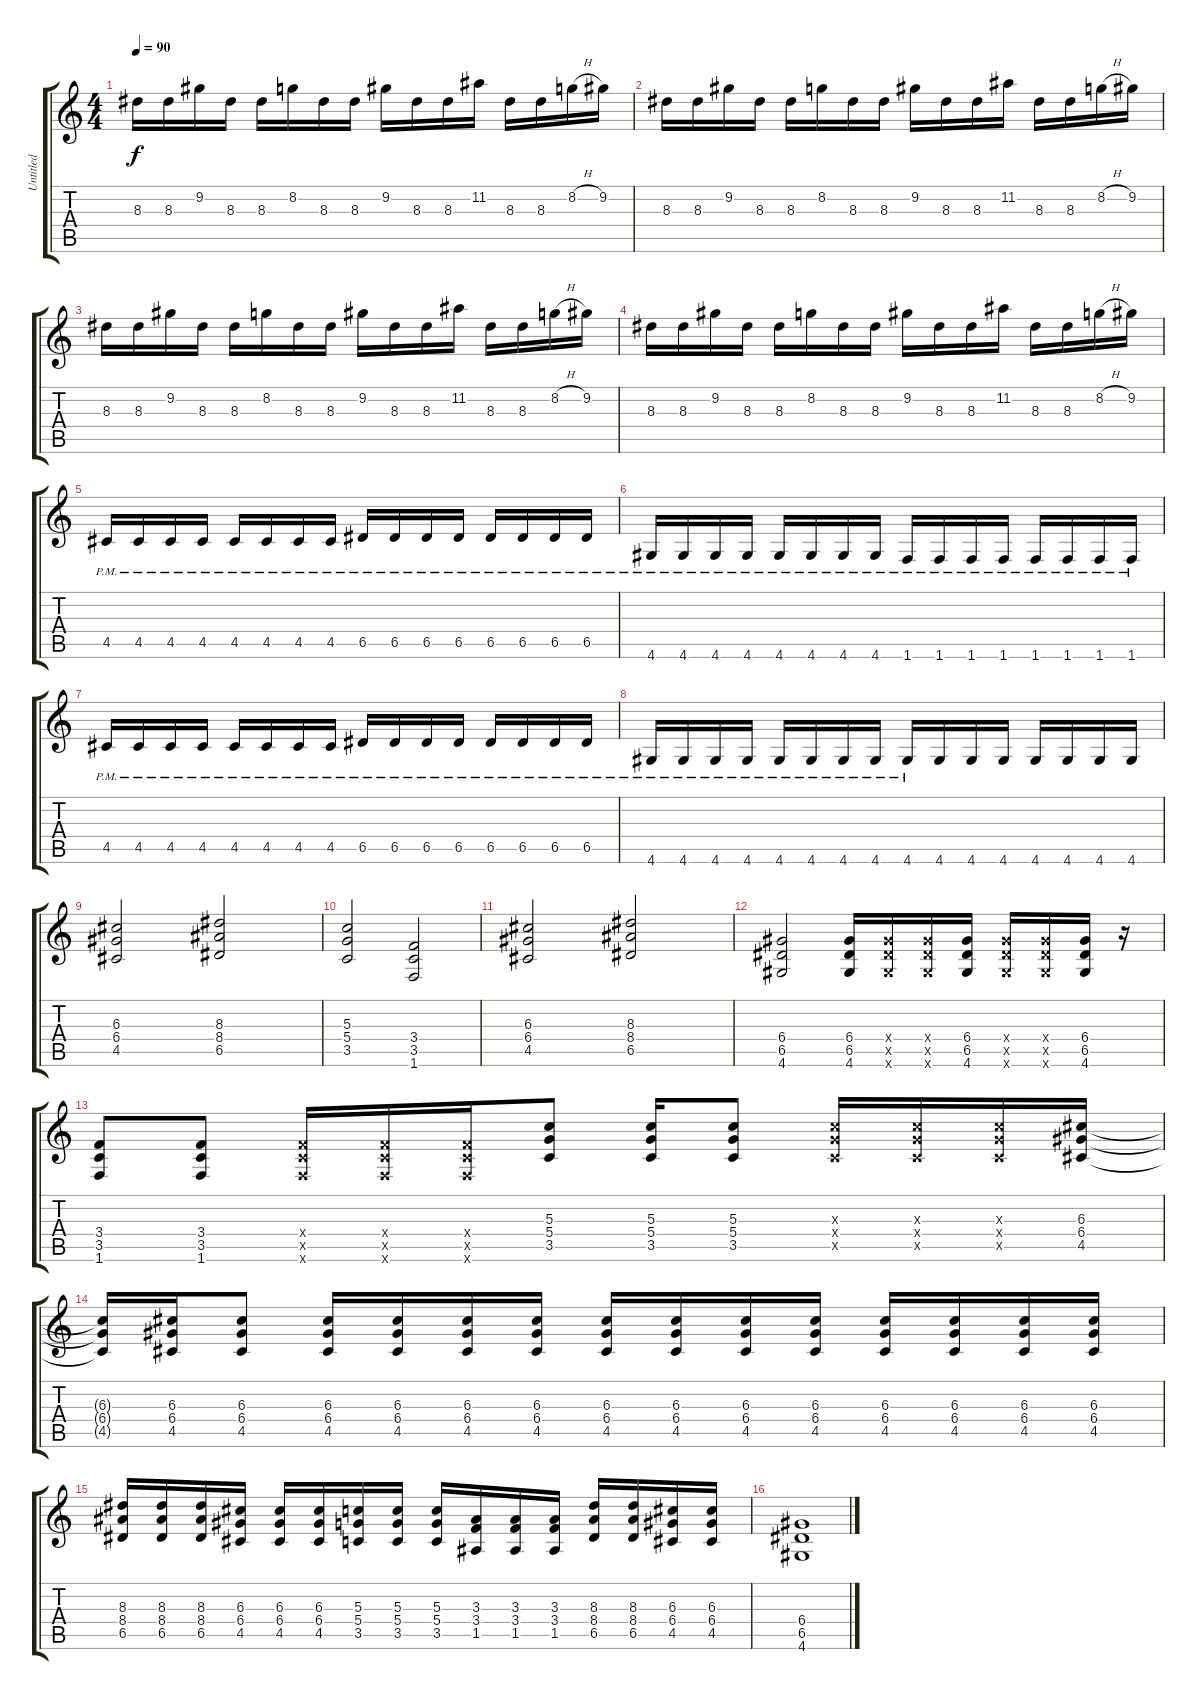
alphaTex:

\track ("Untitled" "Untitled") {instrument distortionguitar}
\staff {score tabs}
\tuning (E4 B3 G3 D3 A2 E2) {hide}
\ts (4 4)
\tempo 90
\clef g2
\ks c
8.3.16{dy f instrument distortionguitar} 8.3.16 9.2.16 8.3.16 8.3.16 8.2.16 8.3.16 8.3.16 9.2.16 8.3.16 8.3.16 11.2.16 8.3.16 8.3.16 8.2{h}.16 9.2.16 |
8.3.16 8.3.16 9.2.16 8.3.16 8.3.16 8.2.16 8.3.16 8.3.16 9.2.16 8.3.16 8.3.16 11.2.16 8.3.16 8.3.16 8.2{h}.16 9.2.16 |
8.3.16 8.3.16 9.2.16 8.3.16 8.3.16 8.2.16 8.3.16 8.3.16 9.2.16 8.3.16 8.3.16 11.2.16 8.3.16 8.3.16 8.2{h}.16 9.2.16 |
8.3.16 8.3.16 9.2.16 8.3.16 8.3.16 8.2.16 8.3.16 8.3.16 9.2.16 8.3.16 8.3.16 11.2.16 8.3.16 8.3.16 8.2{h}.16 9.2.16 |
4.5{pm}.16 4.5{pm}.16 4.5{pm}.16 4.5{pm}.16 4.5{pm}.16 4.5{pm}.16 4.5{pm}.16 4.5{pm}.16 6.5{pm}.16 6.5{pm}.16 6.5{pm}.16 6.5{pm}.16 6.5{pm}.16 6.5{pm}.16 6.5{pm}.16 6.5{pm}.16 |
4.6{pm}.16 4.6{pm}.16 4.6{pm}.16 4.6{pm}.16 4.6{pm}.16 4.6{pm}.16 4.6{pm}.16 4.6{pm}.16 1.6{pm}.16 1.6{pm}.16 1.6{pm}.16 1.6{pm}.16 1.6{pm}.16 1.6{pm}.16 1.6{pm}.16 1.6{pm}.16 |
4.5{pm}.16 4.5{pm}.16 4.5{pm}.16 4.5{pm}.16 4.5{pm}.16 4.5{pm}.16 4.5{pm}.16 4.5{pm}.16 6.5{pm}.16 6.5{pm}.16 6.5{pm}.16 6.5{pm}.16 6.5{pm}.16 6.5{pm}.16 6.5{pm}.16 6.5{pm}.16 |
4.6{pm}.16 4.6{pm}.16 4.6{pm}.16 4.6{pm}.16 4.6{pm}.16 4.6{pm}.16 4.6{pm}.16 4.6{pm}.16 4.6{pm}.16 4.6.16 4.6.16 4.6.16 4.6.16 4.6.16 4.6.16 4.6.16 |
(6.3 6.4 4.5).2 (8.3 8.4 6.5).2 |
(5.3 5.4 3.5).2 (3.4 3.5 1.6).2 |
(6.3 6.4 4.5).2 (8.3 8.4 6.5).2 |
(6.4 6.5 4.6).2 (6.4 6.5 4.6).16 (6.4{x} 6.5{x} 4.6{x}).16 (6.4{x} 6.5{x} 4.6{x}).16 (6.4 6.5 4.6).16 (6.4{x} 6.5{x} 4.6{x}).16 (6.4{x} 6.5{x} 4.6{x}).16 (6.4 6.5 4.6).16 r.16 |
(3.4 3.5 1.6).8 (3.4 3.5 1.6).8 (3.4{x} 3.5{x} 1.6{x}).16 (3.4{x} 3.5{x} 1.6{x}).16 (3.4{x} 3.5{x} 1.6{x}).16 (5.3 5.4 3.5).8 (5.3 5.4 3.5).16 (5.3 5.4 3.5).8 (5.3{x} 5.4{x} 3.5{x}).16 (5.3{x} 5.4{x} 3.5{x}).16 (5.3{x} 5.4{x} 3.5{x}).16 (6.3 6.4 4.5).16 |
(6.3{t} 6.4{t} 4.5{t}).16 (6.3 6.4 4.5).16 (6.3 6.4 4.5).8 (6.3 6.4 4.5).16 (6.3 6.4 4.5).16 (6.3 6.4 4.5).16 (6.3 6.4 4.5).16 (6.3 6.4 4.5).16 (6.3 6.4 4.5).16 (6.3 6.4 4.5).16 (6.3 6.4 4.5).16 (6.3 6.4 4.5).16 (6.3 6.4 4.5).16 (6.3 6.4 4.5).16 (6.3 6.4 4.5).16 |
(8.3 8.4 6.5).16 (8.3 8.4 6.5).16 (8.3 8.4 6.5).16 (6.3 6.4 4.5).16 (6.3 6.4 4.5).16 (6.3 6.4 4.5).16 (5.3 5.4 3.5).16 (5.3 5.4 3.5).16 (5.3 5.4 3.5).16 (3.3 3.4 1.5).16 (3.3 3.4 1.5).16 (3.3 3.4 1.5).16 (8.3 8.4 6.5).16 (8.3 8.4 6.5).16 (6.3 6.4 4.5).16 (6.3 6.4 4.5).16 |
(6.4 6.5 4.6).1
